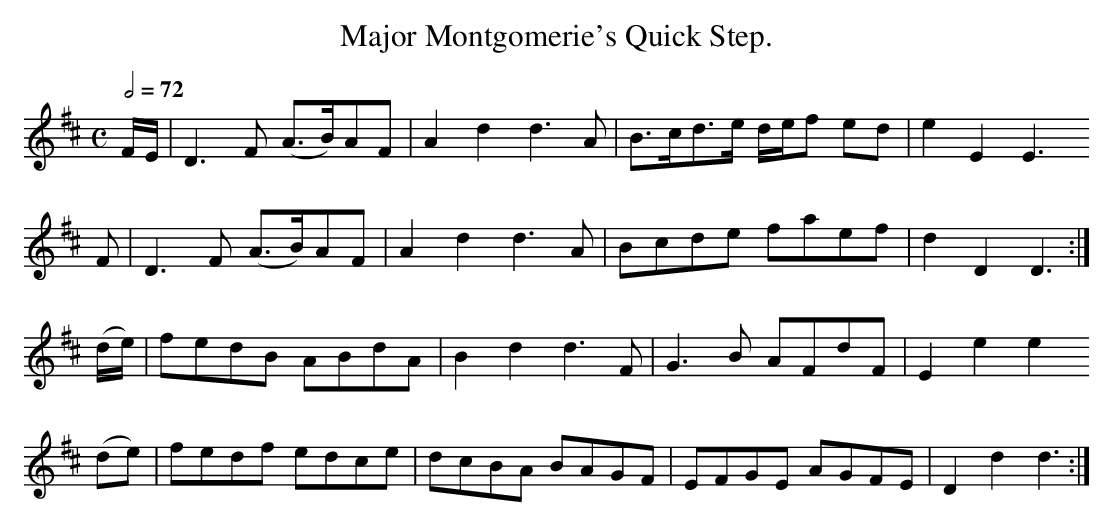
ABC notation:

X:1
T:Major Montgomerie's Quick Step.
M:C
L:1/8
Q:1/2=72
K:D major
  F/E/ |D3F (A>B)AF|A2d2 d3 A|B>cd>e d/e/f ed|e2E2 E3
  F    |D3F (A>B)AF|A2d2 d3 A|Bcde   faef    |d2D2 D3:|
 (d/e/)|fedB ABdA  |B2d2 d3 F|G3 B   AFdF    |E2e2 e2
(de)   |fedf edce  |dcBA BAGF|EFGE   AGFE    |D2d2 d3:|
